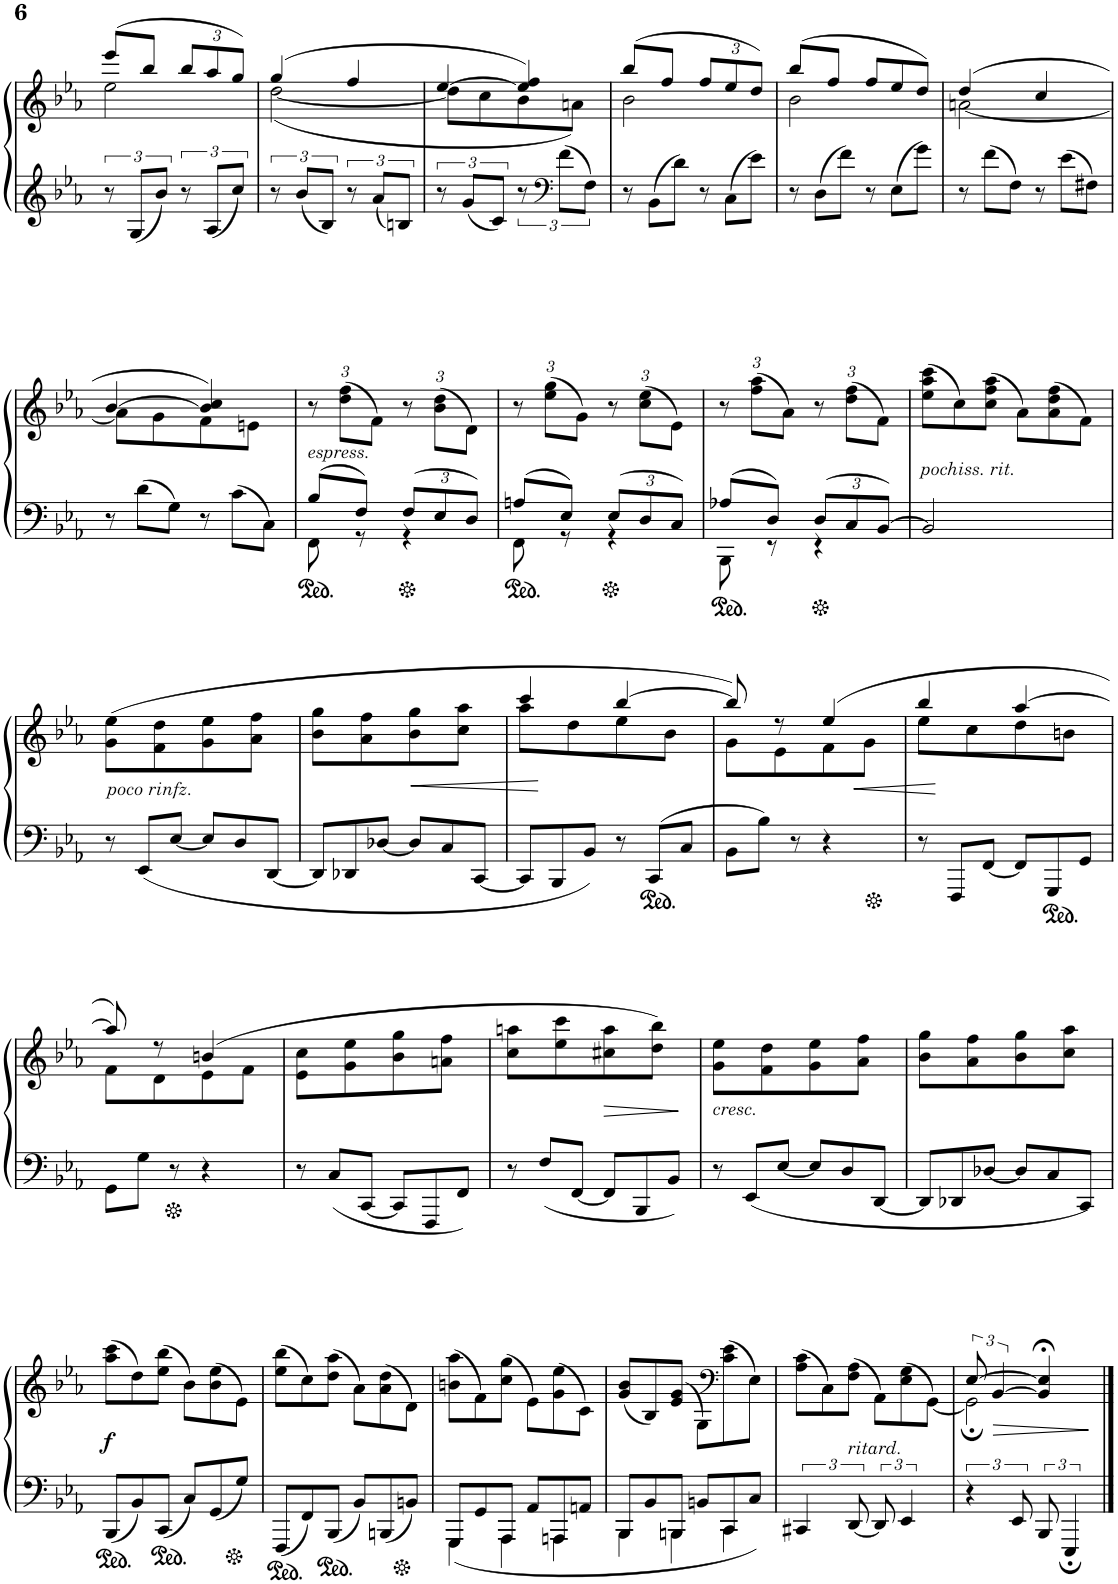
**kern	**kern	**dynam
*part1	*part1	*part1
*staff2	*staff1	*staff1/2
*I"Piano	*	*
*I'P-no	*	*
!!LO:PB:g=z
*clefG2	*clefG2	*
*k[b-e-a-]	*k[b-e-a-]	*
*M2/4	*M2/4	*
=19	=19	=19
*	*^	*
12r	(8eee-/L	2ee-\	.
12G/L	.	.	.
.	8bb-/J	.	.
12b-/J	.	.	.
*	*Xbrackettup	*	*
12r	12bb-/L	.	.
12A-/L	12aa-/	.	.
12cc/J	12gg/J)	.	.
=20	=20	=20	=20
12r	(4gg/	([2dd\	.
12b-/L	.	.	.
12B-/J	.	.	.
12r	4ff/	.	.
12a-/L	.	.	.
12Bn/J	.	.	.
=21	=21	=21	=21
12r	[4ee-/	8dd\L]	.
12g/L	.	.	.
.	.	8cc\	.
12c/J	.	.	.
12r	4ee-/] 4ff/)	8b-\	.
*clefF4	*	*	*
12f\L	.	.	.
.	.	8an\J)	.
12F\J	.	.	.
=22	=22	=22	=22
12r	(8bb-/L	2b-\	.
12BB-\L	.	.	.
.	8ff/J	.	.
12d\J	.	.	.
12r	12ff/L	.	.
12C\L	12ee-/	.	.
12e-\J	12dd/J)	.	.
=23	=23	=23	=23
12r	(8bb-/L	2b-\	.
12D\L	.	.	.
.	8ff/J	.	.
12f\J	.	.	.
12r	12ff/L	.	.
12E-\L	12ee-/	.	.
12g\J	12dd/J)	.	.
=24	=24	=24	=24
12r	(4dd/	[2an\	.
12f\L	.	.	.
12F\J	.	.	.
12r	4cc/	.	.
12e-\L	.	.	.
12F#X\J	.	.	.
!!LO:LB:g=z	!!
=25	=25	=25	=25
12r	[4b-/	8a\L]	.
12d\L	.	.	.
.	.	8g\	.
12G\J	.	.	.
12r	4b-/] 4cc/)	8f\	.
12c\L	.	.	.
.	.	8en\J	.
12C\J	.	.	.
*	*v	*v	*
=26	=26	=26
*^	*	*
!LO:TX:a:i:t=espress.	!	!	!
8B-/L	8FF\	12r	.
.	.	(12dd\ 12ff\L	.
8F/J	8r	.	.
.	.	12f\J)	.
*Xbrackettup	*	*	*
12F/L	4r	12r	.
12E-/	.	(12b-\ 12dd\L	.
12D/J	.	12d\J)	.
=27	=27	=27	=27
8An/L	8FF\	12r	.
.	.	(12ee-\ 12gg\L	.
8E-/J	8r	.	.
.	.	12g\J)	.
12E-/L	4r	12r	.
12D/	.	(12cc\ 12ee-\L	.
12C/J	.	12e-\J)	.
=28	=28	=28	=28
8A-X/L	8BBB-\	12r	.
.	.	(12ff\ 12aa-\L	.
8D/J	8r	.	.
.	.	12a-\J)	.
12D/L	4r	12r	.
12C/	.	(12dd\ 12ff\L	.
[12BB-/J	.	12f\J)	.
*v	*v	*	*
=29	=29	=29
!LO:TX:a:i:t=pochiss. rit.	!	!
2BB-/]	(12ee-\ 12aa-\ 12ccc\L	.
.	12cc\)	.
.	(12cc\ 12ff\ 12aa-\J	.
.	12a-\L)	.
.	(12a-\ 12dd\ 12ff\	.
.	12f\J)	.
!!LO:LB:g=z
=30	=30	=30
*brackettup	*	*
!LO:TX:a:i:t=poco rinfz.	!	!
12r	(8g\ 8ee-\L	.
12EE-/L	.	.
.	8f\ 8dd\	.
[12E-/J	.	.
12E-/L]	8g\ 8ee-\	.
12D/	.	.
.	8a-\ 8ff\J	.
[12DD/J	.	.
=31	=31	=31
12DD/L]	8b-\ 8gg\L	.
12DD-X/	.	.
.	8a-\ 8ff\	.
[12D-X/J	.	.
!	!	!LO:HP:b
12D-/L]	8b-\ 8gg\	<
12C/	.	.
.	8cc\ 8aa-\J	.
[12CC/J	.	.
=32	=32	=32
*	*^	*
12CC/L]	4ccc/	8aa-\L	.
12BBB-/	.	.	.
.	.	8dd\	[
12BB-/J	.	.	.
12r	[4bb-/	8ee-\	.
12CC/L	.	.	.
.	.	8b-\J	.
12C/J	.	.	.
=33	=33	=33	=33
12BB-\L	8bb-/])	8g\L	.
12B-\J	.	.	.
.	8r	8e-\	.
12r	.	.	.
4r	(4ee-/	8f\	.
!	!	!	!LO:HP:b
.	.	8g\J	<
=34	=34	=34	=34
12r	4bb-/	8ee-\L	.
12FFF/L	.	.	.
.	.	8cc\	[
[12FF/J	.	.	.
12FF/L]	[4aa-/	8dd\	.
12GGG/	.	.	.
.	.	8bn\J	.
12GG/J	.	.	.
!!LO:LB:g=z	!!
=35	=35	=35	=35
12GG\L	8aa-/])	8f\L	.
12G\J	.	.	.
.	8r	8d\	.
12r	.	.	.
4r	(4bn/	8e-\	.
.	.	8f\J	.
*	*v	*v	*
=36	=36	=36
12r	8e-\ 8cc\L	.
12C/L	.	.
.	8g\ 8ee-\	.
[12CC/J	.	.
12CC/L]	8b-\ 8gg\	.
12FFF/	.	.
.	8an\ 8ff\J	.
12FF/J	.	.
=37	=37	=37
12r	8cc\ 8aan\L	.
12F/L	.	.
.	8ee-\ 8ccc\	.
[12FF/J	.	.
!	!	!LO:HP:b
12FF/L]	8cc#X\ 8aa\	>
12BBB-/	.	.
.	8dd\ 8bb-\J)	.
12BB-/J	.	.
.	.	]
=38	=38	=38
!	!LO:TX:b:i:t=cresc.	!
12r	8g\ 8ee-\L	.
12EE-/L	.	.
.	8f\ 8dd\	.
[12E-/J	.	.
12E-/L]	8g\ 8ee-\	.
12D/	.	.
.	8a-\ 8ff\J	.
[12DD/J	.	.
=39	=39	=39
12DD/L]	8b-\ 8gg\L	.
12DD-X/	.	.
.	8a-\ 8ff\	.
[12D-X/J	.	.
12D-/L]	8b-\ 8gg\	.
12C/	.	.
.	8cc\ 8aa-\J	.
12CC/J	.	.
!!LO:LB:g=z
=40	=40	=40
*Xbrackettup	*	*
!	!	!LO:DY:b
12BBB-/L	(12aa-\ 12ccc\L	f
12BB-/	12dd\)	.
12CC/J	(12ee-\ 12bb-\J	.
12C/L	12b-\L)	.
12GG/	(12b-\ 12ee-\	.
12G/J	12e-\J)	.
=41	=41	=41
12FFF/L	(12ee-\ 12bb-\L	.
12FF/	12cc\)	.
12BBB-/J	(12dd\ 12aa-\J	.
12BB-/L	12a-\L)	.
12BBBn/	(12a-\ 12dd\	.
12BBn/J	12d\J)	.
=42	=42	=42
*^	*	*
*	*brackettup	*	*
12GGG/L	6GGG\	(12bn\ 12aa-\L	.
12GG/	.	12f\)	.
12AAA-/J	12AAA-\	(12cc\ 12gg\J	.
*Xbrackettup	*brackettup	*	*
12AA-/L	12ryy	12e-\L)	.
12AAAn/	6AAA\	(12g\ 12ee-\	.
12AAn/J	.	12c\J)	.
=43	=43	=43	=43
*Xbrackettup	*brackettup	*	*
12BBB-/L	6BBB-\	(12g/ 12b-/L	.
12BB-/	.	12B-/)	.
12BBBn/J	12BBB\	(12e-/ 12g/J	.
*Xbrackettup	*brackettup	*	*
12BBn/L	12ryy	12G\L)	.
*	*	*clefF4	*
12CC/	6CC\	(12c\ 12e-\	.
12C/J	.	12E-\J)	.
*v	*v	*	*
=44	=44	=44
6CC#X/	(12A-\ 12c\L	.
.	12C\)	.
!LO:TX:a:i:t=ritard.	!	!
[12DD/	(12F\ 12A-\J	.
12DD/]	12AA-\L)	.
6EE-/	(12E-\ 12G\	.
.	[12GG\J)	.
=45	=45	=45
*	*brackettup	*
*	*^	*
6r	[12E-/	2GG;\]	.
!	!	!	!LO:HP:b
.	[6BB-/	.	>
12EE-/	.	.	.
12BBB-/	4BB-/];< 4E-/];<	.	.
6EEE-;/	.	.	.
*	*v	*v	*
.	.	]
==	==	==
*-	*-	*-
